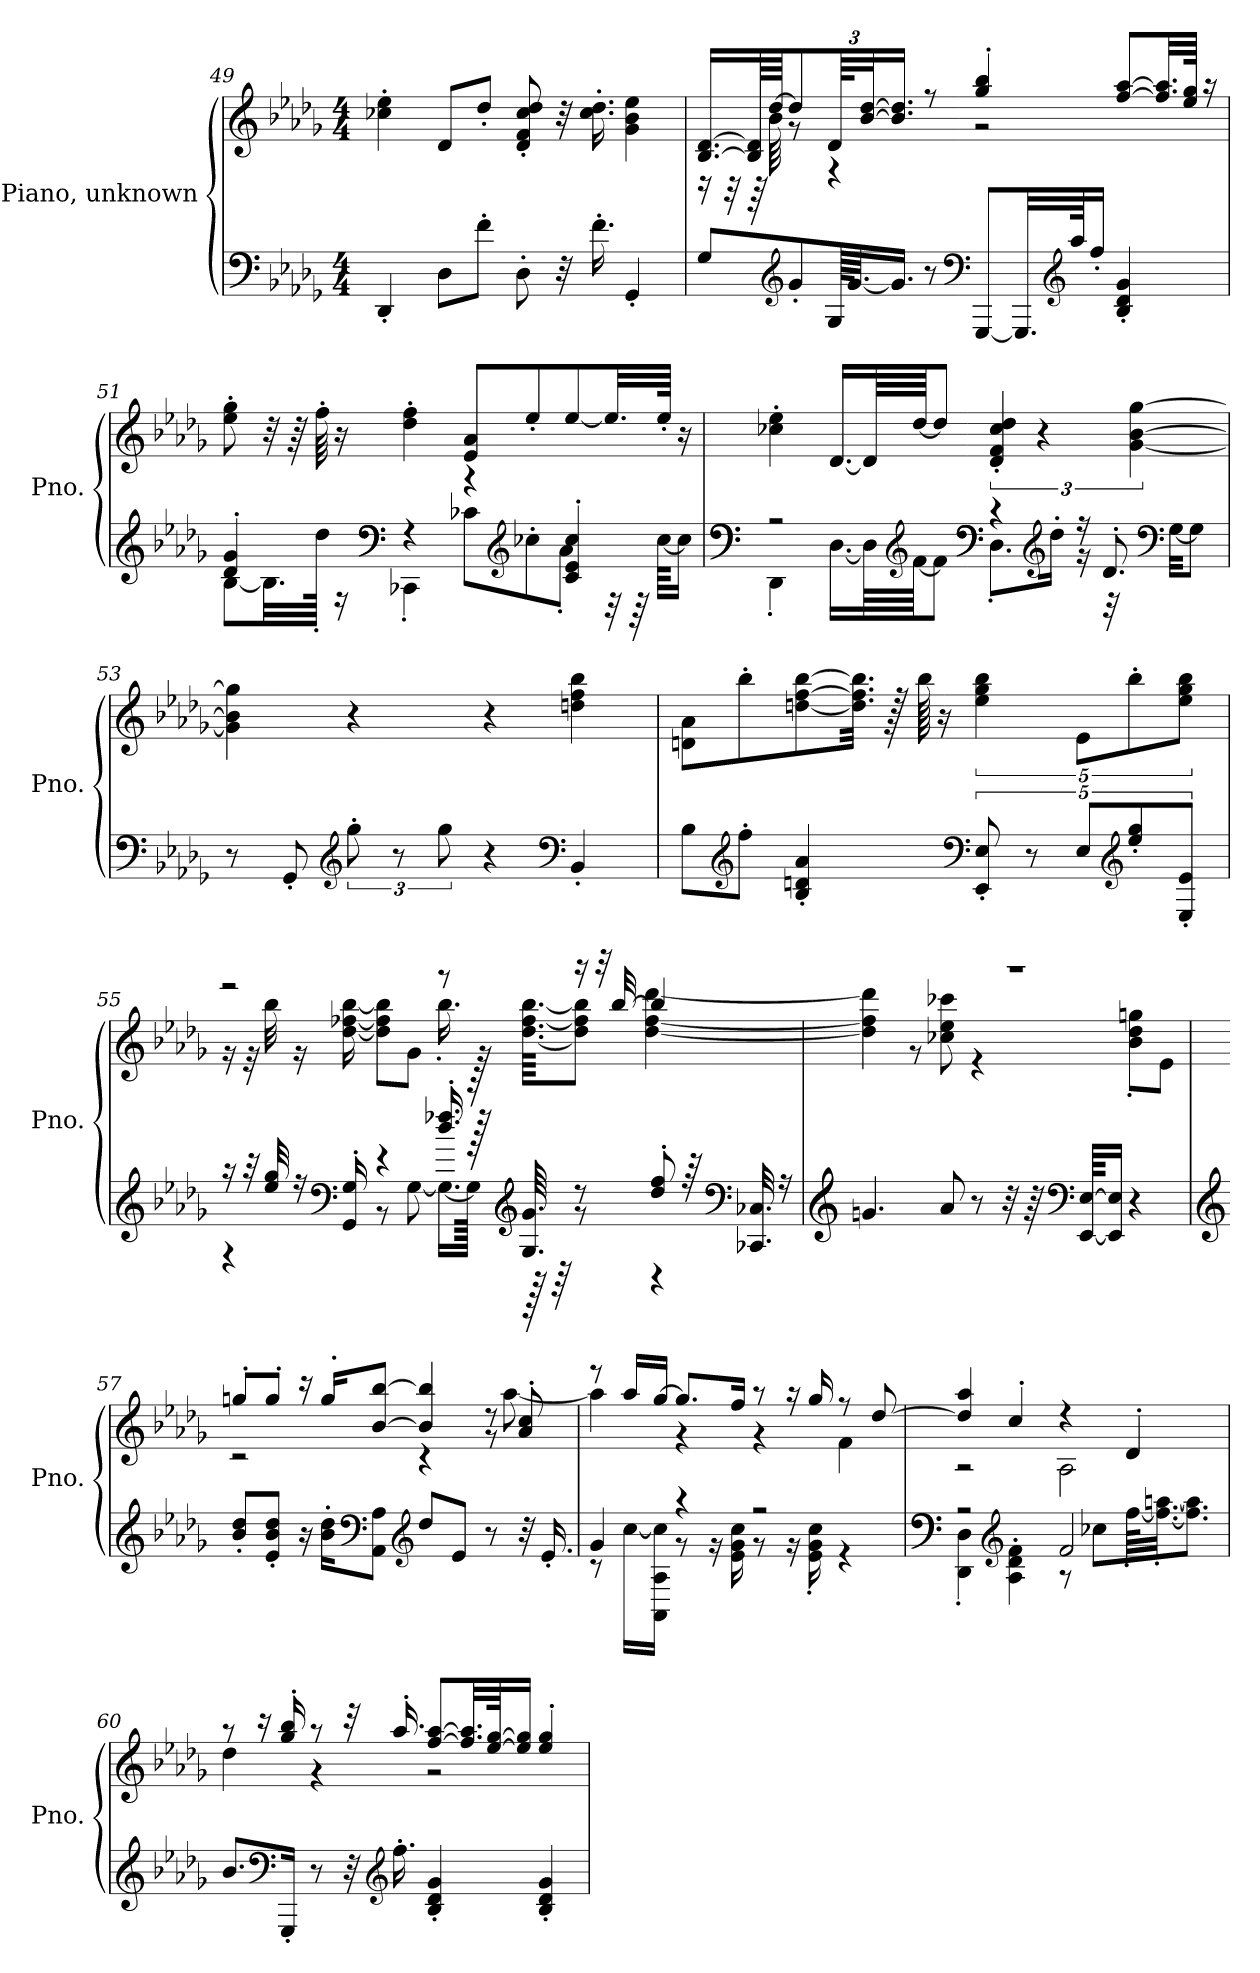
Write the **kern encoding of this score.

**kern	**kern
*part1	*part1
*staff2	*staff1
*I"Piano, unknown	*
*I'Pno.	*
!!LO:LB:g=z
*clefF4	*clefG2
*k[b-e-a-d-g-]	*k[b-e-a-d-g-]
*M4/4	*M4/4
=49	=49
4DD-'/	4cc-X\' 4ee-\'
8D-\L	8d-/L
8f'\J	8dd-'/J
8D-'\	8d-/' 8f/' 8cc-/' 8dd-/'
32r	32r
16.f'\	16.cc-\' 16.dd-\'
4GG-'/	4g-\ 4b-\ 4ee-\
=50	=50
*	*^
8G-/L	[16.B-/ [16.d-/LL	16r
.	.	32r
.	64B-/] 64d-/]LL	64r
.	[64dd-/JJJ	64b-\
*clefG2	*	*
8g-'/	8dd-/]	8r
*	*Xbrackettup	*
128G-/KLLL	96d-/KLL	4r
[64.g-/JJ	.	.
.	[48b-/ [48dd-/J	.
16.g-/JJ]	16.b-/] 16.dd-/]JJ	.
8r	8r	.
*clefF4	*	*
[8GGG-/L	4gg-/' 4bb-/'	2r
32.GGG-/LL]	.	.
*clefG2	*	*
64aa-/JK	.	.
16ff'/JJ	.	.
4B-/' 4d-/' 4g-/'	[8ff/ [8aa-/L	.
.	32.ff/] 32.aa-/]LL	.
.	64ee-/ 64gg-/JJJk	.
.	16r	.
*	*v	*v
!!LO:LB:g=z
=51	=51
*^	*
4d-/' 4g-/'	[8B-\L	8ee-\' 8gg-\'
.	32.B-\LL]	32r
.	.	64r
.	64dd-'\JJJk	64ff'\
.	16r	16r
*clefF4	*	*
4r	4CC-X'\	4dd-\' 4ff\'
4r	8c-X\L	8e-/ 8a-/L
*clefG2	*	*
.	8cc-X'\	8ee-'/
4c-/' 4e-/' 4cc-/'	8a-'\J	[8ee-/
.	32r	32.ee-/LL]
.	64r	.
.	[64cc-\KKLL	64ee-'/JJJk
.	16cc-\JJ]	16r
!!LO:PB:g=z
=52	=52	=52
*clefF4	*	*
2r	4DD-'\	4cc-X\' 4ee-\'
.	[16.D-\LL	[16.d-/LL
.	64D-\LL]	64d-/LL]
*clefG2	*	*
.	[64f\JJJ	[64dd-/JJJ
.	8f\J]	8dd-/J]
*clefF4	*	*
*	*	*brackettup
4r	8.D-'\L	6d-/' 6f/' 6cc-/' 6dd-/'
.	.	6r
*clefG2	*	*
.	16dd-'\Jk	.
16r	16r	.
8.d-'/	32r	.
.	.	[6g-\ [6b-\ [6gg-\
*clefF4	*	*
.	[32G-\KKL	.
.	8G-\J]	.
*v	*v	*
=53	=53
8r	4g-\] 4b-\] 4gg-\]
8GG-'/	.
*clefG2	*
12gg-'\	4r
12r	.
12gg-\	.
4r	4r
*clefF4	*
4BB-'/	4ddn\ 4ff\ 4bb-\
!!LO:LB:g=z
=54	=54
8B-\L	8dn\ 8a-\L
*clefG2	*
8ff'\J	8bb-'\
4B-/' 4dn/' 4a-/'	[8ddn\ [8ff\ [8bb-\
.	32.dd\] 32.ff\] 32.bb-\]Jkk
.	128r
.	128bb-\
.	16r
*clefF4	*
10EE-/' 10E-/'	5ee-\ 5gg-\ 5bb-\
10r	.
10E-/L	10e-\L
*clefG2	*
10ee-/' 10gg-/'	10bb-'\
10E-/' 10e-/'J	10ee-\ 10gg-\ 10bb-\J
!!LO:LB:g=z
=55	=55
*^	*^
16r	4r	2r	16r
32r	.	.	32r
32ee-/ 32gg-/	.	.	32bb-\
16r	.	.	16r
*clefF4	*	*	*
16GG-/' 16G-/'	.	.	[16dd-\ [16ff-X\ [16bb-\
4r	8r	.	8dd-\] 8ff-\] 8bb-\]L
.	[8G-\	.	8g-\J
16.dd-/' 16.ff-X/'	16.G-\LL_	8r	16.bb-'\
128r	128G-\JJkkk]	.	128r
*clefG2	*	*	*
64.G-/ 64.g-/	128r	.	[64.dd-\ [64.ff-\ [64.bb-\KKKL
.	64r	.	.
8r	8r	16r	8dd-\] 8ff-\] 8bb-\]J
.	.	32r	.
.	.	[32bb-/	.
8dd-/' 8ff-/'	4r	4bb-/]	[4dd-\ [4ff-\ [4ddd-\
64r	.	.	.
*clefF4	*	*	*
32.CC-X/ 32.C-X/	.	.	.
16r	.	.	.
*v	*v	*	*
!!LO:LB:g=z	!!
=56	=56	=56
*clefG2	*	*
4.gn/	1r	4dd-\] 4ff-\] 4ddd-\]
.	.	8r
8a-/	.	8cc-X\ 8ee-\ 8ccc-X\
8r	.	4r
32r	.	.
64r	.	.
*clefF4	*	*
[64EE-/ [64E-/KKLL	.	.
16EE-/] 16E-/]JJ	.	.
4r	.	8b-\' 8dd-\' 8ggn\'L
.	.	8e-\J
=57	=57	=57
*clefG2	*	*
8b-/' 8dd-/'L	8ggn'/L	2r
8e-/' 8b-/' 8dd-/'J	8gg'/J	.
16r	16r	.
16b-\' 16dd-\'KL	16gg'/KL	.
*clefF4	*	*
8AA-\ 8A-\J	[8b-/ [8bb-/J	.
*clefG2	*	*
8dd-/L	4b-/] 4bb-/]	4r
8e-/J	.	.
8r	8r	8r
32r	8a-/' 8cc/'	[8aa-\
16.e-'/	.	.
!!LO:LB:g=z	!!
=58	=58	=58
*^	*	*
4g-/	8r	8r	4aa-\]
.	[16cc\LL	16aa-/LL	.
.	16AA-\ 16A-\ 16cc\]JJ	[16gg-/JJ	.
4r	8r	8.gg-/L]	4r
.	16r	.	.
.	16e-\ 16g-\ 16cc\	16ff/Jk	.
2r	8r	8r	4r
.	16r	16r	.
.	16e-\' 16g-\' 16cc\'	16gg-/	.
.	4r	8r	4f\
.	.	[8dd-/	.
=59	=59	=59	=59
*clefF4	*	*	*
2r	4DD-\' 4D-\'	4dd-/] 4aa-/	2r
*clefG2	*	*	*
.	4A-\' 4d-\' 4f\'	4cc'/	.
2f/	8r	4r	2A-\
.	8cc-X\L	.	.
.	[64ff'\KLL	4d-'/	.
.	32.ff\_' [32.aan\'JJ	.	.
.	8.ff\] 8.aa\]J	.	.
*v	*v	*	*
!!LO:LB:g=z	!!
=60	=60	=60
8.b-/L	8r	4dd-\
.	16r	.
*clefF4	*	*
16GGG-'/Jk	16gg-/' 16bb-/'	.
8r	8r	4r
32r	32r	.
*clefG2	*	*
16.ff'\	16.aa-'/	.
4B-/' 4d-/' 4g-/'	[8ff/ [8aa-/L	2r
.	32.ff/] 32.aa-/]LL	.
.	[64ee-/ [64gg-/JK	.
.	16ee-/] 16gg-/]JJ	.
4B-/' 4d-/' 4g-/'	4ee-/' 4gg-/'	.
*	*v	*v
=	=
*-	*-
